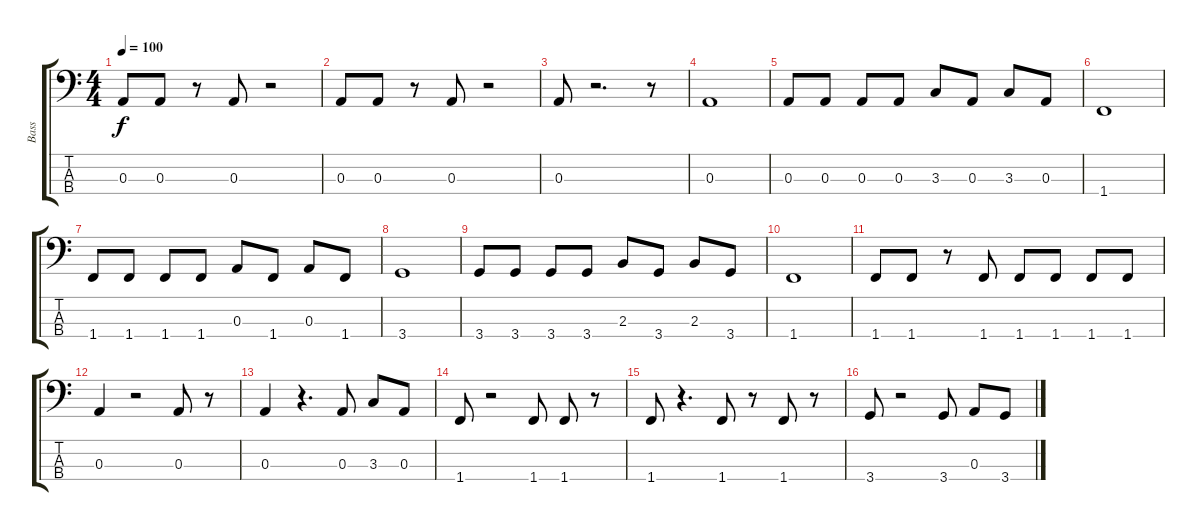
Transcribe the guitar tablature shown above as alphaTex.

\track ("Bass" "Bass") {instrument electricbasspick}
\staff {score tabs}
\tuning (G2 D2 A1 E1) {hide}
\ts (4 4)
\tempo 100
\clef f4
\ks c
0.3.8{dy f} 0.3.8 r.8 0.3.8 r.2 |
0.3.8 0.3.8 r.8 0.3.8 r.2 |
0.3.8 r.2{d} r.8 |
0.3.1 |
0.3.8 0.3.8 0.3.8 0.3.8 3.3.8 0.3.8 3.3.8 0.3.8 |
1.4.1 |
1.4.8 1.4.8 1.4.8 1.4.8 0.3.8 1.4.8 0.3.8 1.4.8 |
3.4.1 |
3.4.8 3.4.8 3.4.8 3.4.8 2.3.8 3.4.8 2.3.8 3.4.8 |
1.4.1 |
1.4.8 1.4.8 r.8 1.4.8 1.4.8 1.4.8 1.4.8 1.4.8 |
0.3.4 r.2 0.3.8 r.8 |
0.3.4 r.4{d} 0.3.8 3.3.8 0.3.8 |
1.4.8 r.2 1.4.8 1.4.8 r.8 |
1.4.8 r.4{d} 1.4.8 r.8 1.4.8 r.8 |
3.4.8 r.2 3.4.8 0.3.8 3.4.8
